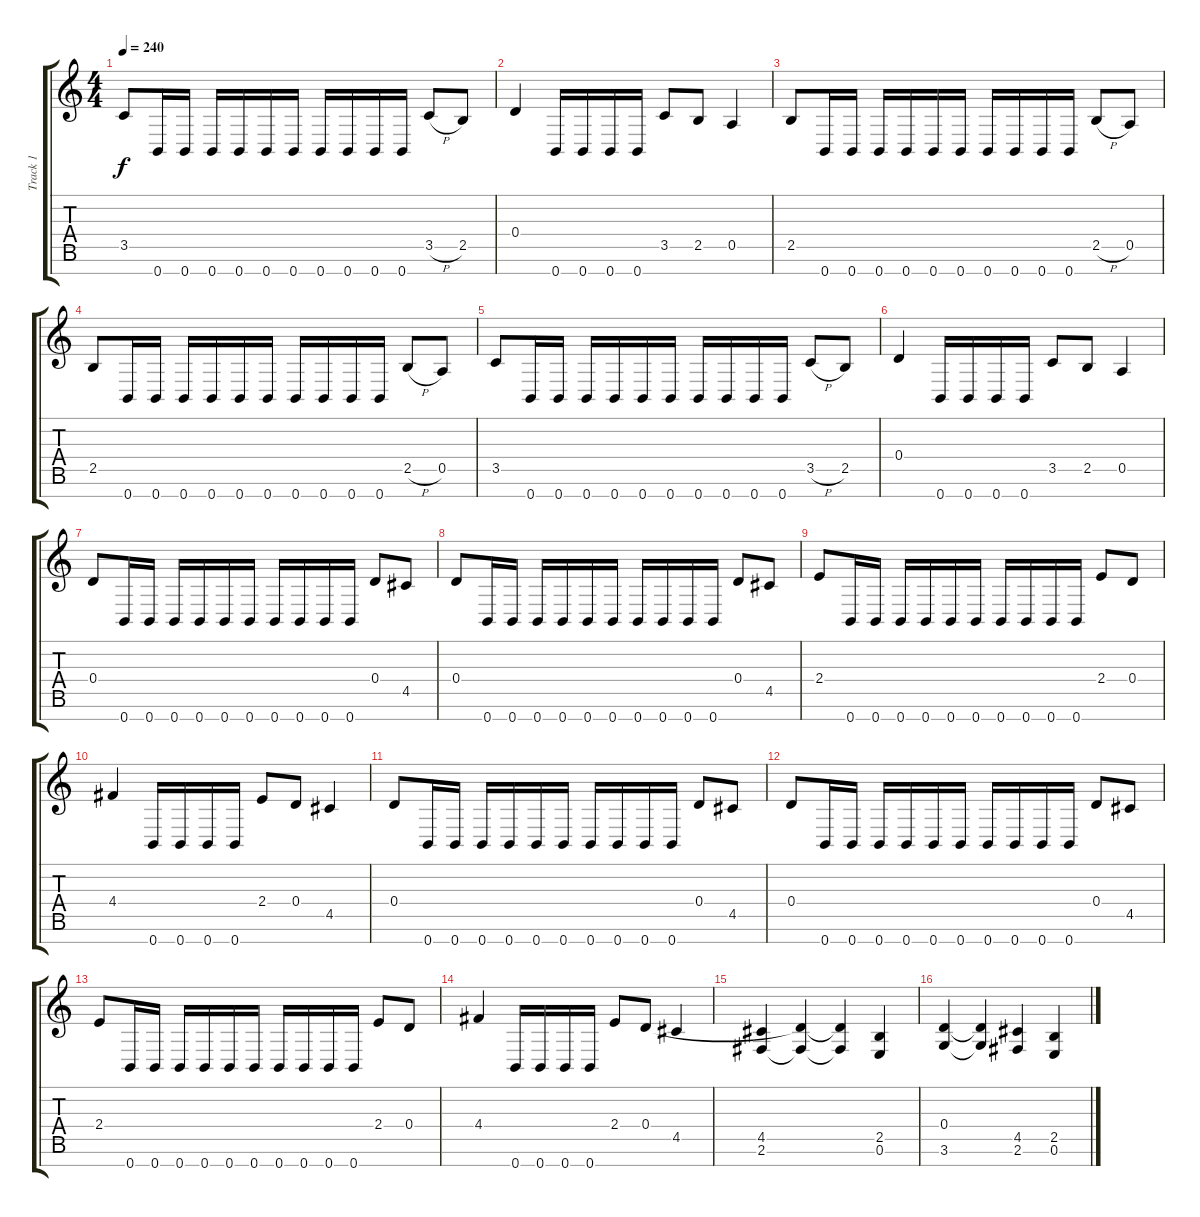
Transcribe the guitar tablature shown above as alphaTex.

\track ("Track 1" "Track 1") {instrument distortionguitar}
\staff {score tabs}
\tuning (E4 B3 G3 D3 A2 E2 B1) {hide}
\ts (4 4)
\tempo 240
\clef g2
\ks c
3.5.8{dy f} 0.7.16 0.7.16 0.7.16 0.7.16 0.7.16 0.7.16 0.7.16 0.7.16 0.7.16 0.7.16 3.5{h}.8 2.5.8 |
0.4.4 0.7.16 0.7.16 0.7.16 0.7.16 3.5.8 2.5.8 0.5.4 |
2.5.8 0.7.16 0.7.16 0.7.16 0.7.16 0.7.16 0.7.16 0.7.16 0.7.16 0.7.16 0.7.16 2.5{h}.8 0.5.8 |
2.5.8 0.7.16 0.7.16 0.7.16 0.7.16 0.7.16 0.7.16 0.7.16 0.7.16 0.7.16 0.7.16 2.5{h}.8 0.5.8 |
3.5.8 0.7.16 0.7.16 0.7.16 0.7.16 0.7.16 0.7.16 0.7.16 0.7.16 0.7.16 0.7.16 3.5{h}.8 2.5.8 |
0.4.4 0.7.16 0.7.16 0.7.16 0.7.16 3.5.8 2.5.8 0.5.4 |
0.4.8 0.7.16 0.7.16 0.7.16 0.7.16 0.7.16 0.7.16 0.7.16 0.7.16 0.7.16 0.7.16 0.4.8 4.5.8 |
0.4.8 0.7.16 0.7.16 0.7.16 0.7.16 0.7.16 0.7.16 0.7.16 0.7.16 0.7.16 0.7.16 0.4.8 4.5.8 |
2.4.8 0.7.16 0.7.16 0.7.16 0.7.16 0.7.16 0.7.16 0.7.16 0.7.16 0.7.16 0.7.16 2.4.8 0.4.8 |
4.4.4 0.7.16 0.7.16 0.7.16 0.7.16 2.4.8 0.4.8 4.5.4 |
0.4.8 0.7.16 0.7.16 0.7.16 0.7.16 0.7.16 0.7.16 0.7.16 0.7.16 0.7.16 0.7.16 0.4.8 4.5.8 |
0.4.8 0.7.16 0.7.16 0.7.16 0.7.16 0.7.16 0.7.16 0.7.16 0.7.16 0.7.16 0.7.16 0.4.8 4.5.8 |
2.4.8 0.7.16 0.7.16 0.7.16 0.7.16 0.7.16 0.7.16 0.7.16 0.7.16 0.7.16 0.7.16 2.4.8 0.4.8 |
4.4.4 0.7.16 0.7.16 0.7.16 0.7.16 2.4.8 0.4.8 4.5.4 |
(4.5 2.6).4 (0.4{t} 2.6{t}).4 (0.4{t} 2.6{t}).4 (2.5 0.6).4 |
(0.4 3.6).4 (0.4{t} 3.6{t}).4 (4.5 2.6).4 (2.5 0.6).4
